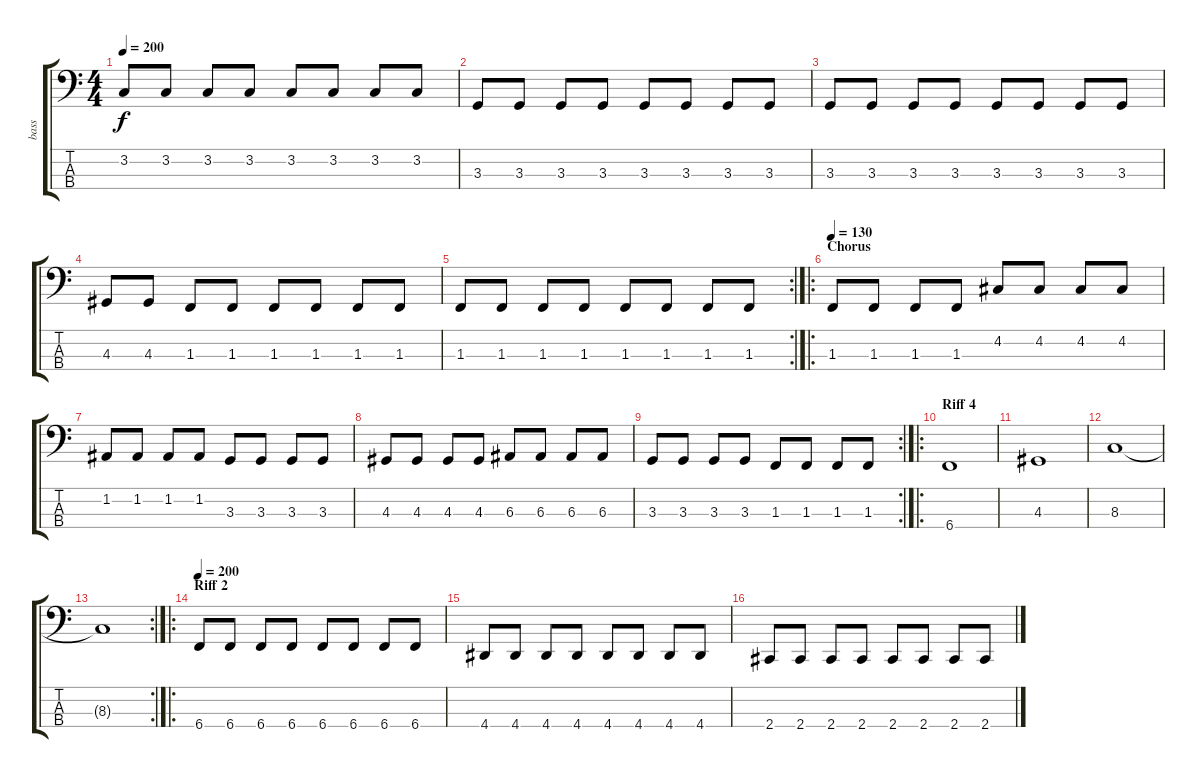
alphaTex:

\track ("bass" "bass") {instrument electricbassfinger}
\staff {score tabs}
\tuning (D2 A1 E1 B0) {hide}
\ts (4 4)
\tempo 200
\clef f4
\ks c
3.2.8{dy f} 3.2.8 3.2.8 3.2.8 3.2.8 3.2.8 3.2.8 3.2.8 |
3.3.8 3.3.8 3.3.8 3.3.8 3.3.8 3.3.8 3.3.8 3.3.8 |
3.3.8 3.3.8 3.3.8 3.3.8 3.3.8 3.3.8 3.3.8 3.3.8 |
4.3.8 4.3.8 1.3.8 1.3.8 1.3.8 1.3.8 1.3.8 1.3.8 |
\rc 2
1.3.8 1.3.8 1.3.8 1.3.8 1.3.8 1.3.8 1.3.8 1.3.8 |
\ro
\section ("" "Chorus")
\tempo 130
1.3.8 1.3.8 1.3.8 1.3.8 4.2.8 4.2.8 4.2.8 4.2.8 |
1.2.8 1.2.8 1.2.8 1.2.8 3.3.8 3.3.8 3.3.8 3.3.8 |
4.3.8 4.3.8 4.3.8 4.3.8 6.3.8 6.3.8 6.3.8 6.3.8 |
\rc 2
3.3.8 3.3.8 3.3.8 3.3.8 1.3.8 1.3.8 1.3.8 1.3.8 |
\ro
\section ("" "Riff 4")
6.4.1 |
4.3.1 |
8.3.1 |
\rc 2
8.3{t}.1 |
\ro
\section ("" "Riff 2")
\tempo 200
6.4.8 6.4.8 6.4.8 6.4.8 6.4.8 6.4.8 6.4.8 6.4.8 |
4.4.8 4.4.8 4.4.8 4.4.8 4.4.8 4.4.8 4.4.8 4.4.8 |
2.4.8 2.4.8 2.4.8 2.4.8 2.4.8 2.4.8 2.4.8 2.4.8
